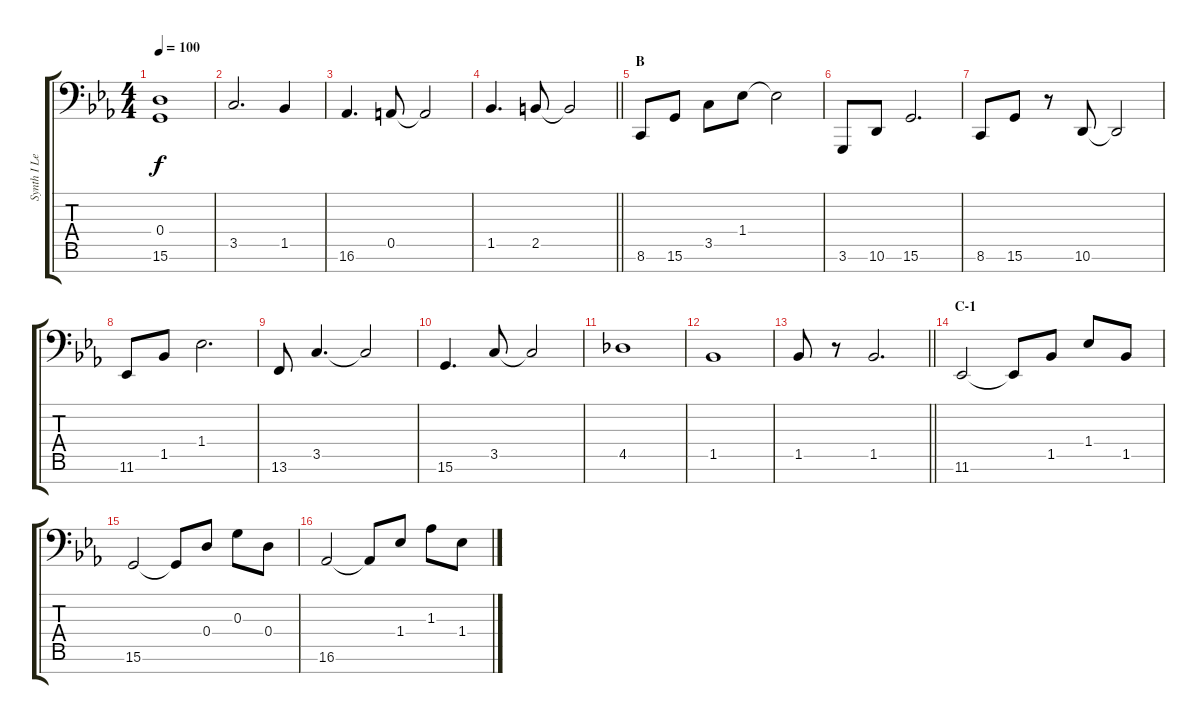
\track ("Synth I Left (Kotobuki Tsumugi)" "Synth I Le") {instrument electricpiano1}
\staff {score tabs}
\tuning (E4 B3 G3 D3 A2 E1 E0) {hide}
\ts (4 4)
\tempo 100
\clef f4
\ks eb
(0.4 15.6).1{dy f} |
3.5.2{d} 1.5.4 |
16.6.4{d} 0.5.8 0.5{t}.2 |
\barLineRight lightlight
1.5.4{d} 2.5.8 2.5{t}.2 |
\section ("" "B")
8.6.8 15.6.8 3.5.8 1.4.8 1.4{t}.2 |
3.6.8 10.6.8 15.6.2{d} |
8.6.8 15.6.8 r.8 10.6.8 10.6{t}.2 |
11.6.8 1.5.8 1.4.2{d} |
13.6.8 3.5.4{d} 3.5{t}.2 |
15.6.4{d} 3.5.8 3.5{t}.2 |
4.5.1 |
1.5.1 |
\barLineRight lightlight
1.5.8 r.8 1.5.2{d} |
\section ("" "C-1")
11.6.2 11.6{t}.8 1.5.8 1.4.8 1.5.8 |
15.6.2 15.6{t}.8 0.4.8 0.3.8 0.4.8 |
16.6.2 16.6{t}.8 1.4.8 1.3.8 1.4.8
